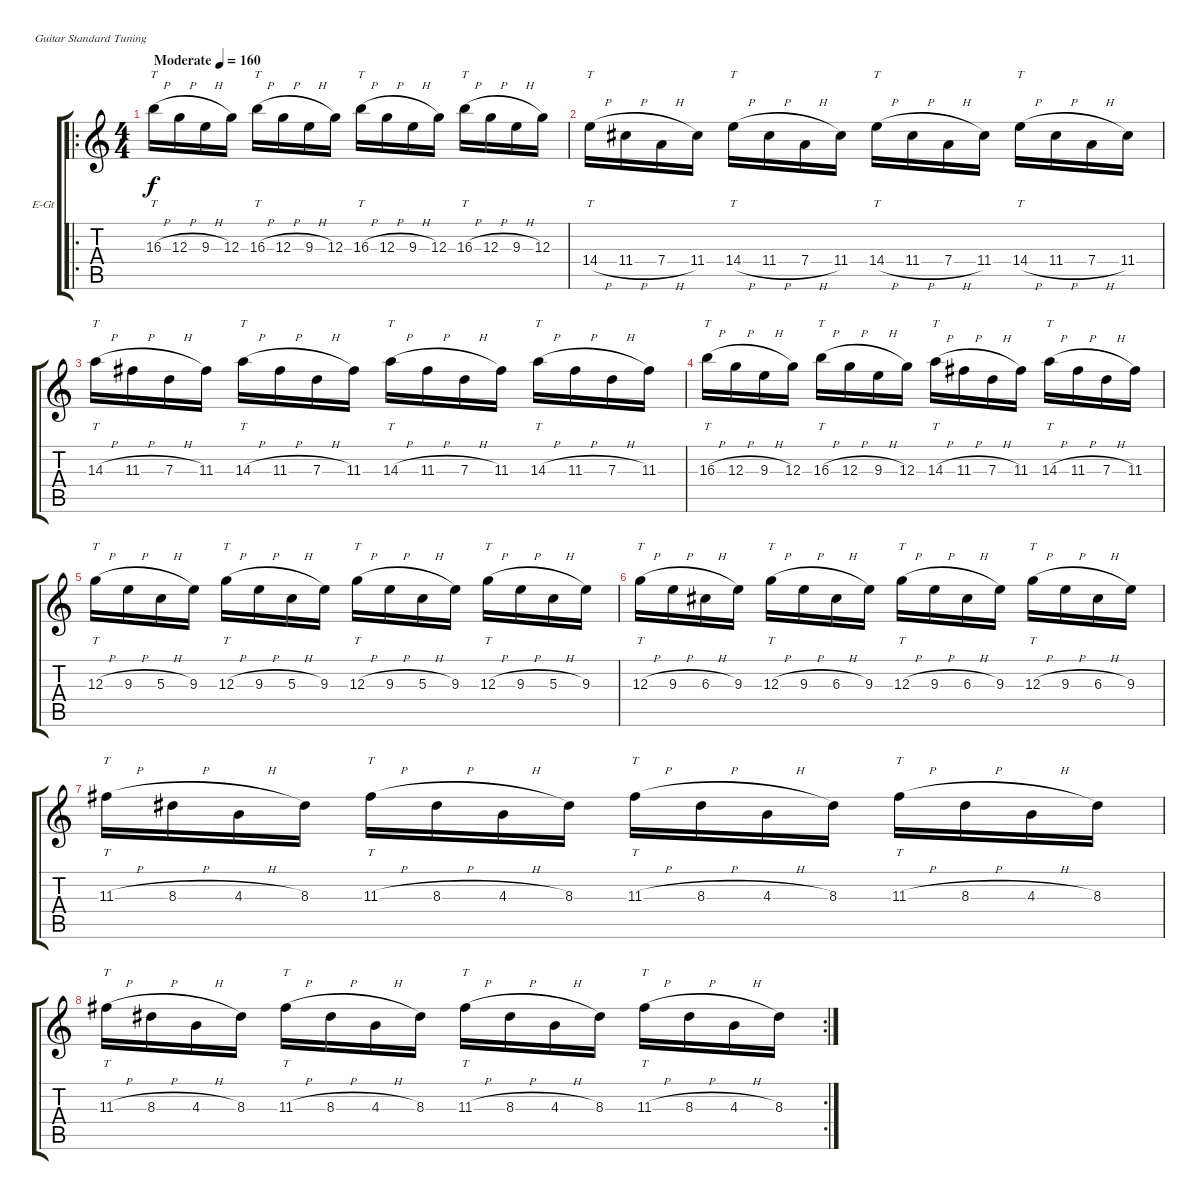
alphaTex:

\bracketExtendMode groupsimilarinstruments
\firstSystemTrackNameOrientation horizontal
\otherSystemsTrackNameOrientation horizontal
\track ("Utwór 1" "E-Gt") {instrument distortionguitar}
\staff {score tabs}
\tuning (E4 B3 G3 D3 A2 E2)
\ro
\ts (4 4)
\beaming (8 2 2 2 2)
\tempo (160 "Moderate")
\clef g2
\ks c
16.3{h}.16{tt dy f instrument distortionguitar} 12.3{h}.16 9.3{h}.16 12.3.16 16.3{h}.16{tt} 12.3{h}.16 9.3{h}.16 12.3.16 16.3{h}.16{tt} 12.3{h}.16 9.3{h}.16 12.3.16 16.3{h}.16{tt} 12.3{h}.16 9.3{h}.16 12.3.16 |
14.4{h}.16{tt} 11.4{h}.16 7.4{h}.16 11.4.16 14.4{h}.16{tt} 11.4{h}.16 7.4{h}.16 11.4.16 14.4{h}.16{tt} 11.4{h}.16 7.4{h}.16 11.4.16 14.4{h}.16{tt} 11.4{h}.16 7.4{h}.16 11.4.16 |
14.3{h}.16{tt} 11.3{h}.16 7.3{h}.16 11.3.16 14.3{h}.16{tt} 11.3{h}.16 7.3{h}.16 11.3.16 14.3{h}.16{tt} 11.3{h}.16 7.3{h}.16 11.3.16 14.3{h}.16{tt} 11.3{h}.16 7.3{h}.16 11.3.16 |
16.3{h}.16{tt} 12.3{h}.16 9.3{h}.16 12.3.16 16.3{h}.16{tt} 12.3{h}.16 9.3{h}.16 12.3.16 14.3{h}.16{tt} 11.3{h}.16 7.3{h}.16 11.3.16 14.3{h}.16{tt} 11.3{h}.16 7.3{h}.16 11.3.16 |
12.3{h}.16{tt} 9.3{h}.16 5.3{h}.16 9.3.16 12.3{h}.16{tt} 9.3{h}.16 5.3{h}.16 9.3.16 12.3{h}.16{tt} 9.3{h}.16 5.3{h}.16 9.3.16 12.3{h}.16{tt} 9.3{h}.16 5.3{h}.16 9.3.16 |
12.3{h}.16{tt} 9.3{h}.16 6.3{h}.16 9.3.16 12.3{h}.16{tt} 9.3{h}.16 6.3{h}.16 9.3.16 12.3{h}.16{tt} 9.3{h}.16 6.3{h}.16 9.3.16 12.3{h}.16{tt} 9.3{h}.16 6.3{h}.16 9.3.16 |
11.3{h}.16{tt} 8.3{h}.16 4.3{h}.16 8.3.16 11.3{h}.16{tt} 8.3{h}.16 4.3{h}.16 8.3.16 11.3{h}.16{tt} 8.3{h}.16 4.3{h}.16 8.3.16 11.3{h}.16{tt} 8.3{h}.16 4.3{h}.16 8.3.16 |
\rc 2
11.3{h}.16{tt} 8.3{h}.16 4.3{h}.16 8.3.16 11.3{h}.16{tt} 8.3{h}.16 4.3{h}.16 8.3.16 11.3{h}.16{tt} 8.3{h}.16 4.3{h}.16 8.3.16 11.3{h}.16{tt} 8.3{h}.16 4.3{h}.16 8.3.16
